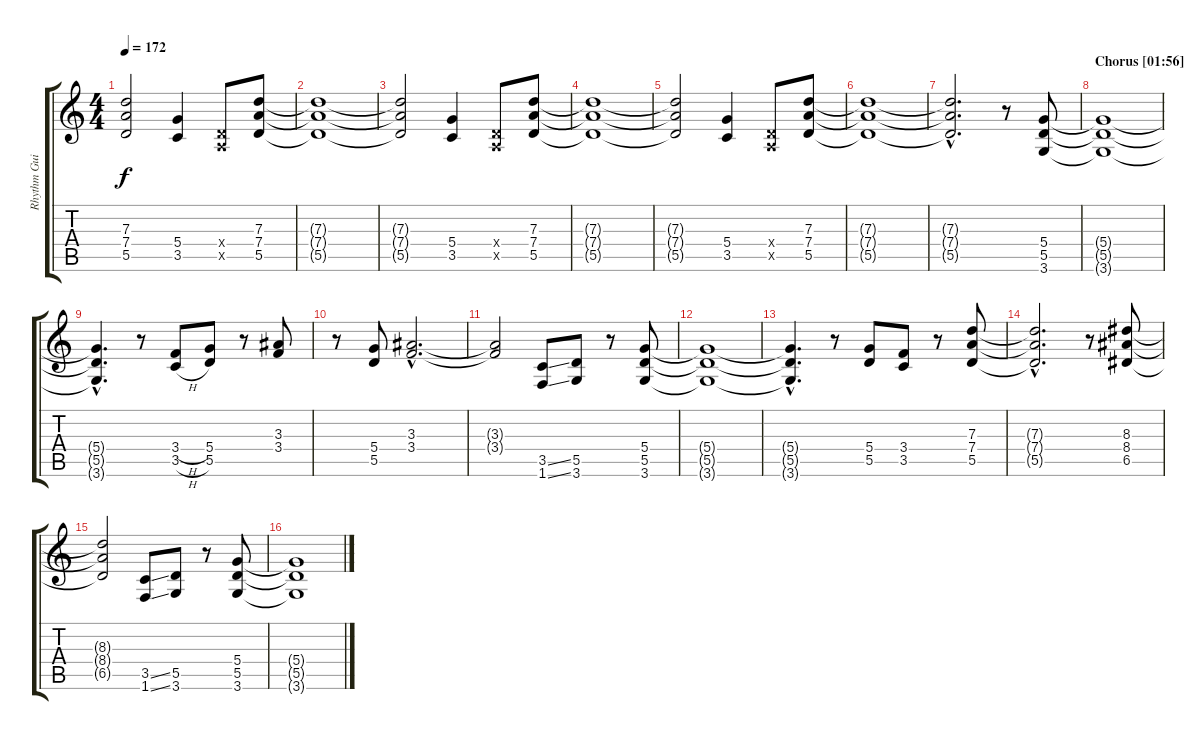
\track ("Rhythm Guitar" "Rhythm Gui") {instrument distortionguitar}
\staff {score tabs}
\tuning (E4 B3 G3 D3 A2 E2) {hide}
\ts (4 4)
\tempo 172
\clef g2
\ks c
(7.3{t} 7.4{t} 5.5{t}).2{dy f} (5.4 3.5).4 (0.4{x} 0.5{x}).8 (7.3 7.4 5.5).8 |
(7.3{t} 7.4{t} 5.5{t}).1 |
(7.3{t} 7.4{t} 5.5{t}).2 (5.4 3.5).4 (0.4{x} 0.5{x}).8 (7.3 7.4 5.5).8 |
(7.3{t} 7.4{t} 5.5{t}).1 |
(7.3{t} 7.4{t} 5.5{t}).2 (5.4 3.5).4 (0.4{x} 0.5{x}).8 (7.3 7.4 5.5).8 |
(7.3{t} 7.4{t} 5.5{t}).1 |
(7.3{hac t} 7.4{hac t} 5.5{hac t}).2{d} r.8 (5.4 5.5 3.6).8 |
\section ("" "Chorus [01:56]")
(5.4{t} 5.5{t} 3.6{t}).1 |
(5.4{hac t} 5.5{hac t} 3.6{hac t}).4{d} r.8 (3.4{h} 3.5{h}).8 (5.4 5.5).8 r.8 (3.3 3.4).8 |
r.8 (5.4 5.5).8 (3.3{hac} 3.4{hac}).2{d} |
(3.3{t} 3.4{t}).2 (3.5{ss} 1.6{ss}).8 (5.5 3.6).8 r.8 (5.4 5.5 3.6).8 |
(5.4{t} 5.5{t} 3.6{t}).1 |
(5.4{hac t} 5.5{hac t} 3.6{hac t}).4{d} r.8 (5.4 5.5).8 (3.4 3.5).8 r.8 (7.3 7.4 5.5).8 |
(7.3{hac t} 7.4{hac t} 5.5{hac t}).2{d} r.8 (8.3 8.4 6.5).8 |
(8.3{t} 8.4{t} 6.5{t}).2 (3.5{ss} 1.6{ss}).8 (5.5 3.6).8 r.8 (5.4 5.5 3.6).8 |
\section ("" "")
(5.4{t} 5.5{t} 3.6{t}).1
